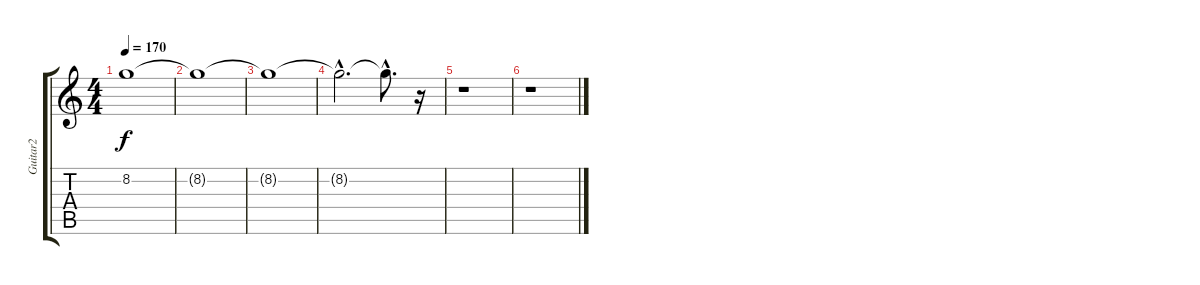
\track ("Guitar2" "Guitar2") {instrument distortionguitar}
\staff {score tabs}
\tuning (E4 B3 G3 D3 A2 E2) {hide}
\ts (4 4)
\tempo 170
\clef g2
\ks c
8.2.1{dy f} |
8.2{t}.1 |
8.2{t}.1 |
8.2{hac t}.2{d} 8.2{hac t}.8{d} r.16 |
r.1 |
r.1
